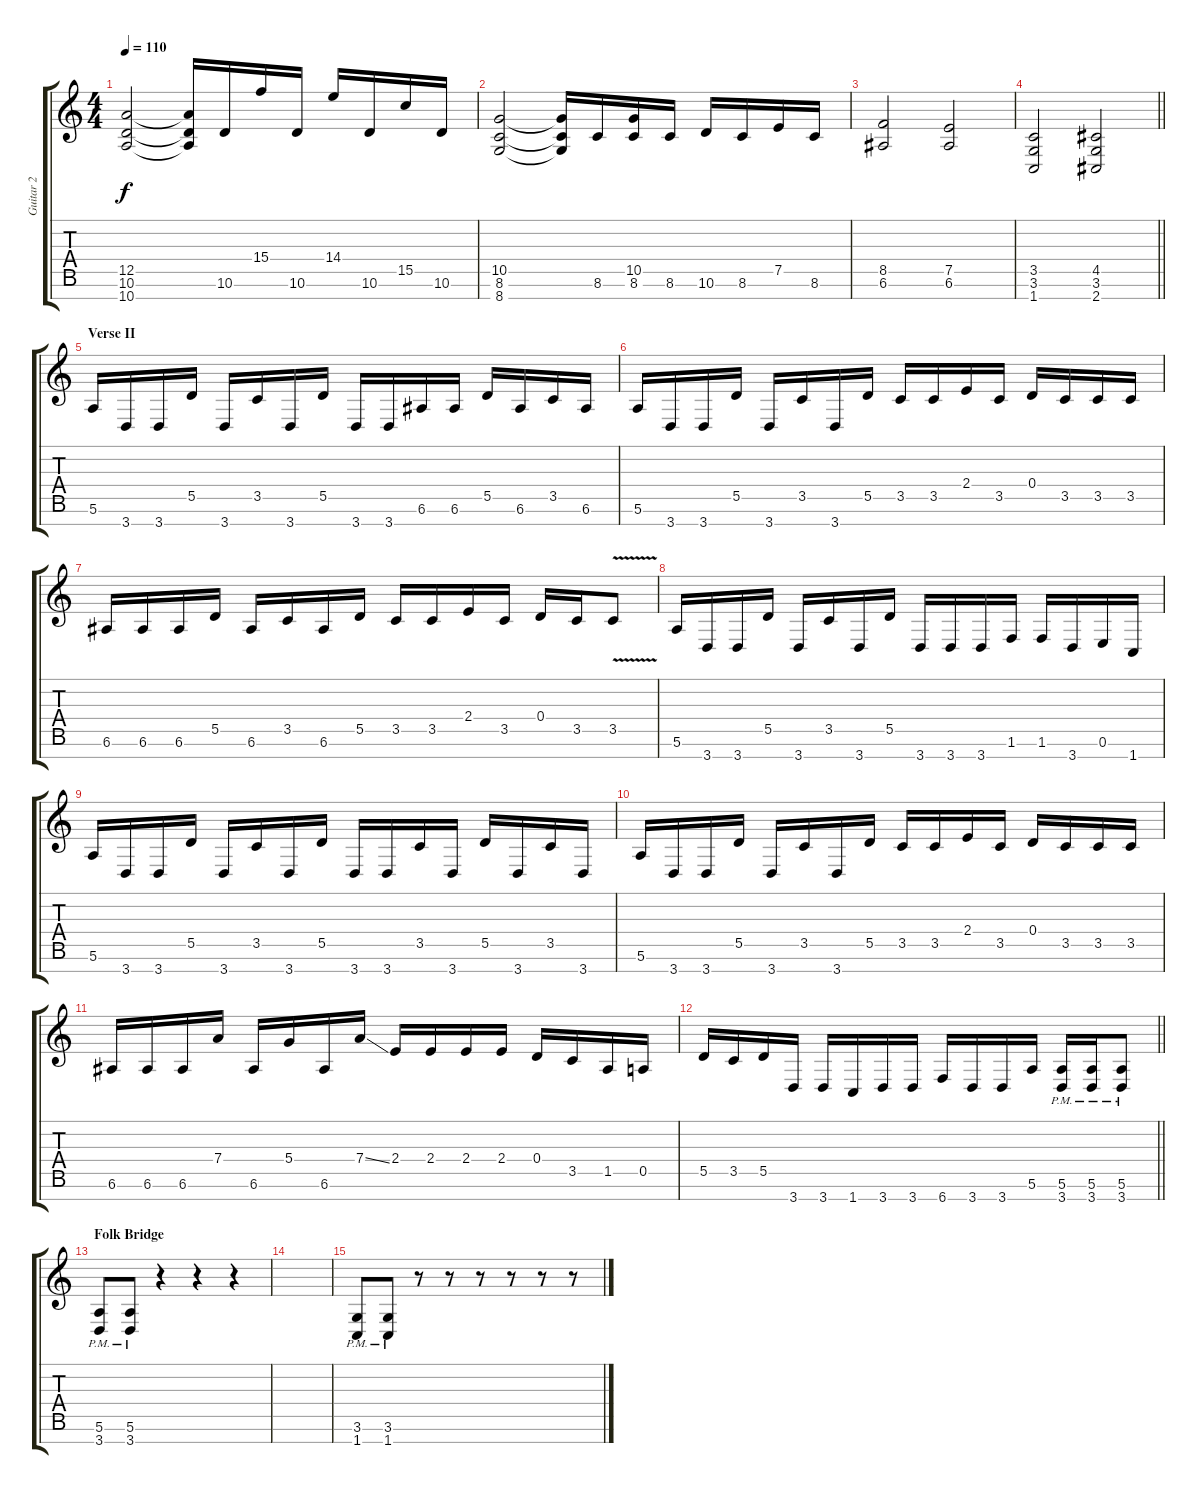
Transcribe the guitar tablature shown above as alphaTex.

\track ("Guitar 2" "Guitar 2") {instrument overdrivenguitar}
\staff {score tabs}
\tuning (E4 B3 G3 D3 A2 E2 B1) {hide}
\ts (4 4)
\tempo 110
\clef g2
\ks c
(12.5 10.6 10.7).2{dy f} (12.5{t} 10.6{t} 10.7{t}).16 10.6.16 15.4.16 10.6.16 14.4.16 10.6.16 15.5.16 10.6.16 |
(10.5 8.6 8.7).2 (10.5{t} 8.6{t} 8.7{t}).16 8.6.16 (10.5 8.6).16 8.6.16 10.6.16 8.6.16 7.5.16 8.6.16 |
(8.5 6.6).2 (7.5 6.6).2 |
\barLineRight lightlight
(3.5 3.6 1.7).2 (4.5 3.6 2.7).2 |
\section ("" "Verse II")
5.6.16 3.7.16 3.7.16 5.5.16 3.7.16 3.5.16 3.7.16 5.5.16 3.7.16 3.7.16 6.6.16 6.6.16 5.5.16 6.6.16 3.5.16 6.6.16 |
5.6.16 3.7.16 3.7.16 5.5.16 3.7.16 3.5.16 3.7.16 5.5.16 3.5.16 3.5.16 2.4.16 3.5.16 0.4.16 3.5.16 3.5.16 3.5.16 |
6.6.16 6.6.16 6.6.16 5.5.16 6.6.16 3.5.16 6.6.16 5.5.16 3.5.16 3.5.16 2.4.16 3.5.16 0.4.16 3.5.16 3.5{v}.8 |
5.6.16 3.7.16 3.7.16 5.5.16 3.7.16 3.5.16 3.7.16 5.5.16 3.7.16 3.7.16 3.7.16 1.6.16 1.6.16 3.7.16 0.6.16 1.7.16 |
5.6.16 3.7.16 3.7.16 5.5.16 3.7.16 3.5.16 3.7.16 5.5.16 3.7.16 3.7.16 3.5.16 3.7.16 5.5.16 3.7.16 3.5.16 3.7.16 |
5.6.16 3.7.16 3.7.16 5.5.16 3.7.16 3.5.16 3.7.16 5.5.16 3.5.16 3.5.16 2.4.16 3.5.16 0.4.16 3.5.16 3.5.16 3.5.16 |
6.6.16 6.6.16 6.6.16 7.4.16 6.6.16 5.4.16 6.6.16 7.4{ss}.16 2.4.16 2.4.16 2.4.16 2.4.16 0.4.16 3.5.16 1.5.16 0.5.16 |
\barLineRight lightlight
5.5.16 3.5.16 5.5.16 3.7.16 3.7.16 1.7.16 3.7.16 3.7.16 6.7.16 3.7.16 3.7.16 5.6.16 (5.6{pm} 3.7{pm}).16 (5.6{pm} 3.7{pm}).16 (5.6{pm} 3.7{pm}).8 |
\section ("" "Folk Bridge")
(5.6{pm} 3.7{pm}).8 (5.6{pm} 3.7{pm}).8 r.4 r.4 r.4 |
|
(3.6{pm} 1.7{pm}).8 (3.6{pm} 1.7{pm}).8 r.8 r.8 r.8 r.8 r.8 r.8
